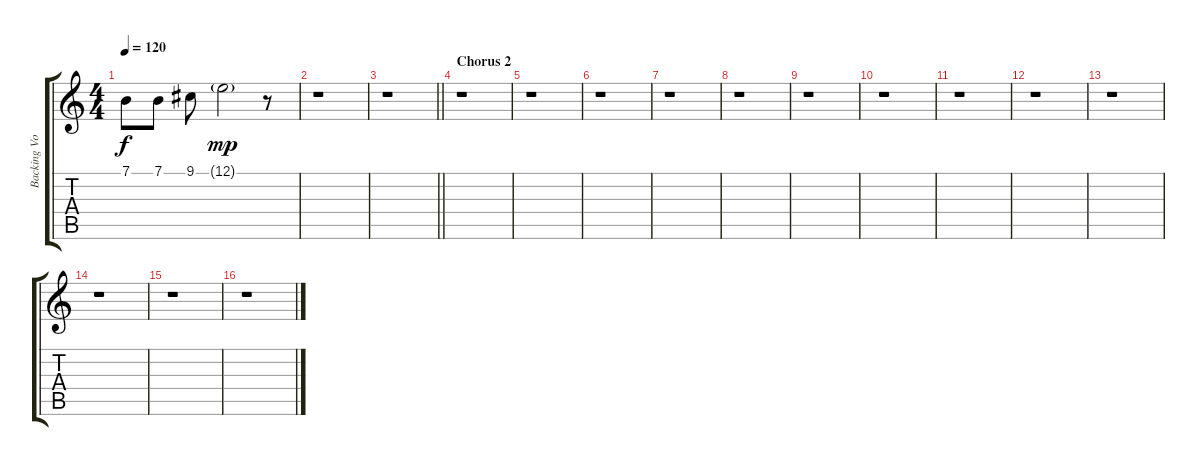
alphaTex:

\track ("Backing Vocal" "Backing Vo") {instrument oboe}
\staff {score tabs}
\tuning (E4 B3 G3 D3 A2 E2) {hide}
\ts (4 4)
\tempo 120
\clef g2
\ks c
7.1.8{dy f} 7.1.8 9.1.8 12.1{g}.2{dy mp} r.8 |
r.1 |
\barLineRight lightlight
r.1 |
\section ("" "Chorus 2")
r.1 |
r.1 |
r.1 |
r.1 |
r.1 |
r.1 |
r.1 |
r.1 |
r.1 |
r.1 |
r.1 |
r.1 |
r.1
